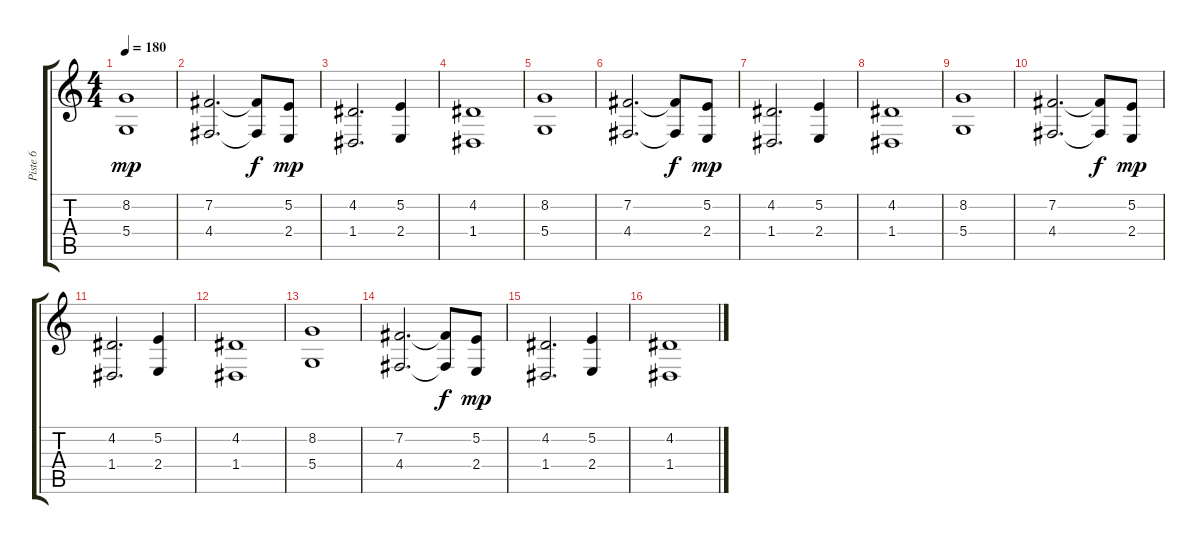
\track ("Piste 6" "Piste 6") {instrument pad7halo}
\staff {score tabs}
\tuning (E4 B3 G3 D3 A2 E2) {hide}
\ts (4 4)
\tempo 180
\clef g2
\ks c
(8.2 5.4).1{dy mp} |
(7.2 4.4).2{d} (7.2{t} 4.4{t}).8{dy f} (5.2 2.4).8{dy mp} |
(4.2 1.4).2{d} (5.2 2.4).4 |
(4.2 1.4).1 |
(8.2 5.4).1 |
(7.2 4.4).2{d} (7.2{t} 4.4{t}).8{dy f} (5.2 2.4).8{dy mp} |
(4.2 1.4).2{d} (5.2 2.4).4 |
(4.2 1.4).1 |
(8.2 5.4).1 |
(7.2 4.4).2{d} (7.2{t} 4.4{t}).8{dy f} (5.2 2.4).8{dy mp} |
(4.2 1.4).2{d} (5.2 2.4).4 |
(4.2 1.4).1 |
(8.2 5.4).1 |
(7.2 4.4).2{d} (7.2{t} 4.4{t}).8{dy f} (5.2 2.4).8{dy mp} |
(4.2 1.4).2{d} (5.2 2.4).4 |
(4.2 1.4).1
